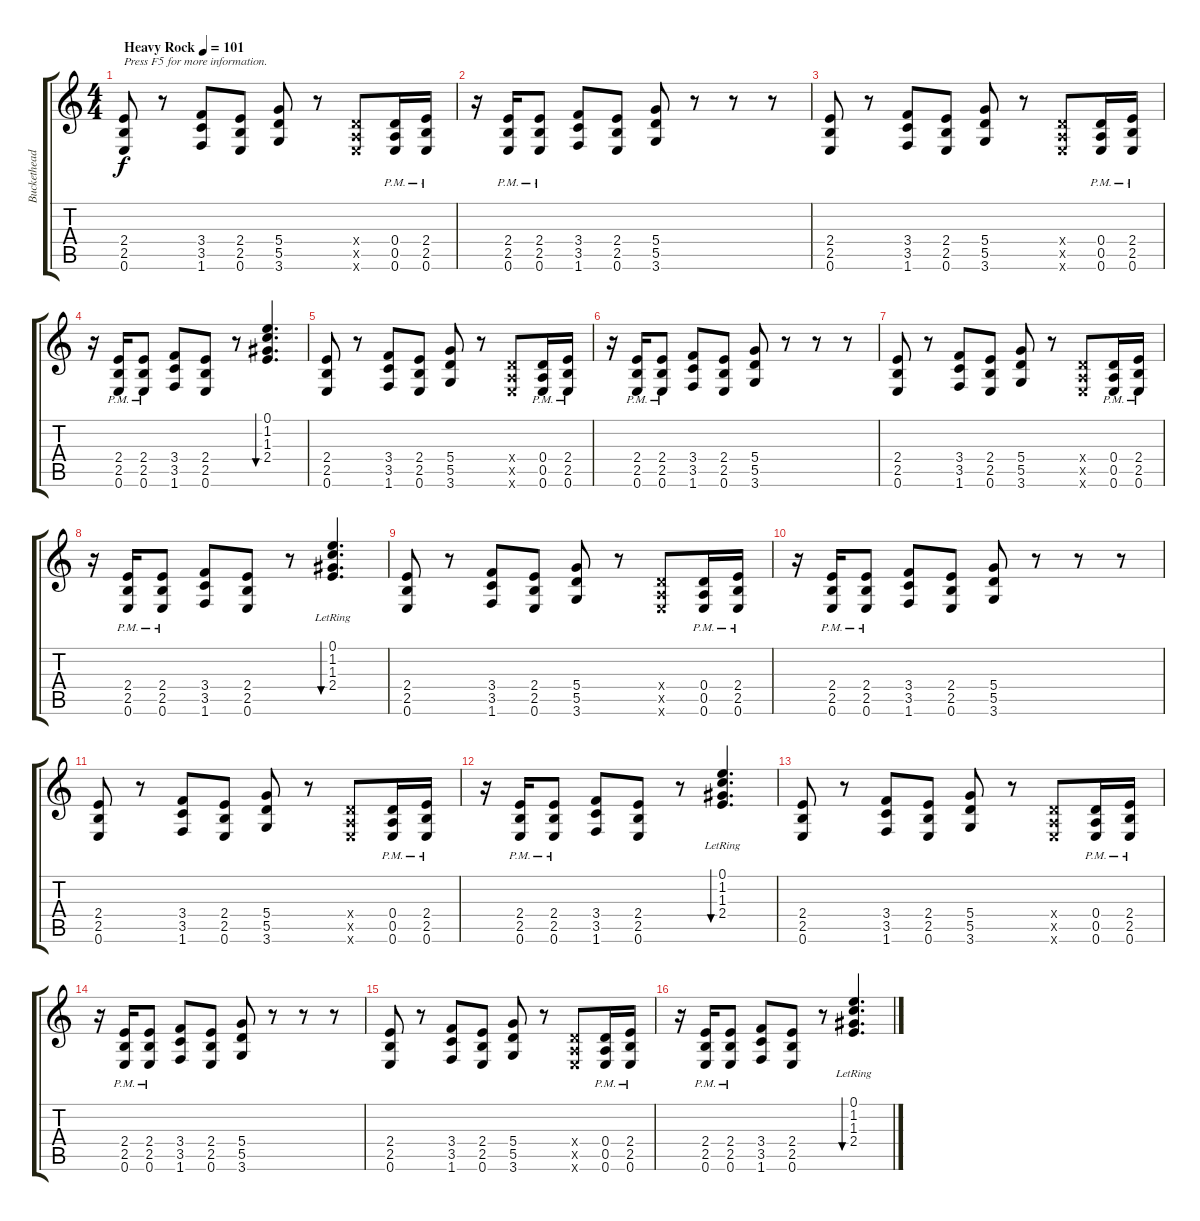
\track ("Buckethead" "Buckethead") {instrument overdrivenguitar}
\staff {score tabs}
\tuning (E4 B3 G3 D3 A2 E2) {hide}
\ts (4 4)
\tempo (101 "Heavy Rock")
\clef g2
\ks c
(2.4 2.5 0.6).8{txt "Press F5 for more information." dy f instrument overdrivenguitar} r.8 (3.4 3.5 1.6).8 (2.4 2.5 0.6).8 (5.4 5.5 3.6).8 r.8 (0.4{x} 0.5{x} 0.6{x}).8 (0.4{pm} 0.5{pm} 0.6{pm}).16 (2.4{pm} 2.5{pm} 0.6{pm}).16 |
r.16 (2.4{pm} 2.5{pm} 0.6{pm}).16 (2.4{pm} 2.5{pm} 0.6{pm}).8 (3.4 3.5 1.6).8 (2.4 2.5 0.6).8 (5.4 5.5 3.6).8 r.8 r.8 r.8 |
(2.4 2.5 0.6).8 r.8 (3.4 3.5 1.6).8 (2.4 2.5 0.6).8 (5.4 5.5 3.6).8 r.8 (0.4{x} 0.5{x} 0.6{x}).8 (0.4{pm} 0.5{pm} 0.6{pm}).16 (2.4{pm} 2.5{pm} 0.6{pm}).16 |
r.16 (2.4{pm} 2.5{pm} 0.6{pm}).16 (2.4{pm} 2.5{pm} 0.6{pm}).8 (3.4 3.5 1.6).8 (2.4 2.5 0.6).8 r.8 (0.1 1.2 1.3 2.4).4{d bu 480} |
(2.4 2.5 0.6).8 r.8 (3.4 3.5 1.6).8 (2.4 2.5 0.6).8 (5.4 5.5 3.6).8 r.8 (0.4{x} 0.5{x} 0.6{x}).8 (0.4{pm} 0.5{pm} 0.6{pm}).16 (2.4{pm} 2.5{pm} 0.6{pm}).16 |
r.16 (2.4{pm} 2.5{pm} 0.6{pm}).16 (2.4{pm} 2.5{pm} 0.6{pm}).8 (3.4 3.5 1.6).8 (2.4 2.5 0.6).8 (5.4 5.5 3.6).8 r.8 r.8 r.8 |
(2.4 2.5 0.6).8 r.8 (3.4 3.5 1.6).8 (2.4 2.5 0.6).8 (5.4 5.5 3.6).8 r.8 (0.4{x} 0.5{x} 0.6{x}).8 (0.4{pm} 0.5{pm} 0.6{pm}).16 (2.4{pm} 2.5{pm} 0.6{pm}).16 |
r.16 (2.4{pm} 2.5{pm} 0.6{pm}).16 (2.4{pm} 2.5{pm} 0.6{pm}).8 (3.4 3.5 1.6).8 (2.4 2.5 0.6).8 r.8 (0.1{lr} 1.2 1.3 2.4).4{d bu 480} |
(2.4 2.5 0.6).8 r.8 (3.4 3.5 1.6).8 (2.4 2.5 0.6).8 (5.4 5.5 3.6).8 r.8 (0.4{x} 0.5{x} 0.6{x}).8 (0.4{pm} 0.5{pm} 0.6{pm}).16 (2.4{pm} 2.5{pm} 0.6{pm}).16 |
r.16 (2.4{pm} 2.5{pm} 0.6{pm}).16 (2.4{pm} 2.5{pm} 0.6{pm}).8 (3.4 3.5 1.6).8 (2.4 2.5 0.6).8 (5.4 5.5 3.6).8 r.8 r.8 r.8 |
(2.4 2.5 0.6).8 r.8 (3.4 3.5 1.6).8 (2.4 2.5 0.6).8 (5.4 5.5 3.6).8 r.8 (0.4{x} 0.5{x} 0.6{x}).8 (0.4{pm} 0.5{pm} 0.6{pm}).16 (2.4{pm} 2.5{pm} 0.6{pm}).16 |
r.16 (2.4{pm} 2.5{pm} 0.6{pm}).16 (2.4{pm} 2.5{pm} 0.6{pm}).8 (3.4 3.5 1.6).8 (2.4 2.5 0.6).8 r.8 (0.1{lr} 1.2 1.3 2.4).4{d bu 480} |
(2.4 2.5 0.6).8 r.8 (3.4 3.5 1.6).8 (2.4 2.5 0.6).8 (5.4 5.5 3.6).8 r.8 (0.4{x} 0.5{x} 0.6{x}).8 (0.4{pm} 0.5{pm} 0.6{pm}).16 (2.4{pm} 2.5{pm} 0.6{pm}).16 |
r.16 (2.4{pm} 2.5{pm} 0.6{pm}).16 (2.4{pm} 2.5{pm} 0.6{pm}).8 (3.4 3.5 1.6).8 (2.4 2.5 0.6).8 (5.4 5.5 3.6).8 r.8 r.8 r.8 |
(2.4 2.5 0.6).8 r.8 (3.4 3.5 1.6).8 (2.4 2.5 0.6).8 (5.4 5.5 3.6).8 r.8 (0.4{x} 0.5{x} 0.6{x}).8 (0.4{pm} 0.5{pm} 0.6{pm}).16 (2.4{pm} 2.5{pm} 0.6{pm}).16 |
r.16 (2.4{pm} 2.5{pm} 0.6{pm}).16 (2.4{pm} 2.5{pm} 0.6{pm}).8 (3.4 3.5 1.6).8 (2.4 2.5 0.6).8 r.8 (0.1{lr} 1.2 1.3 2.4).4{d bu 480}
